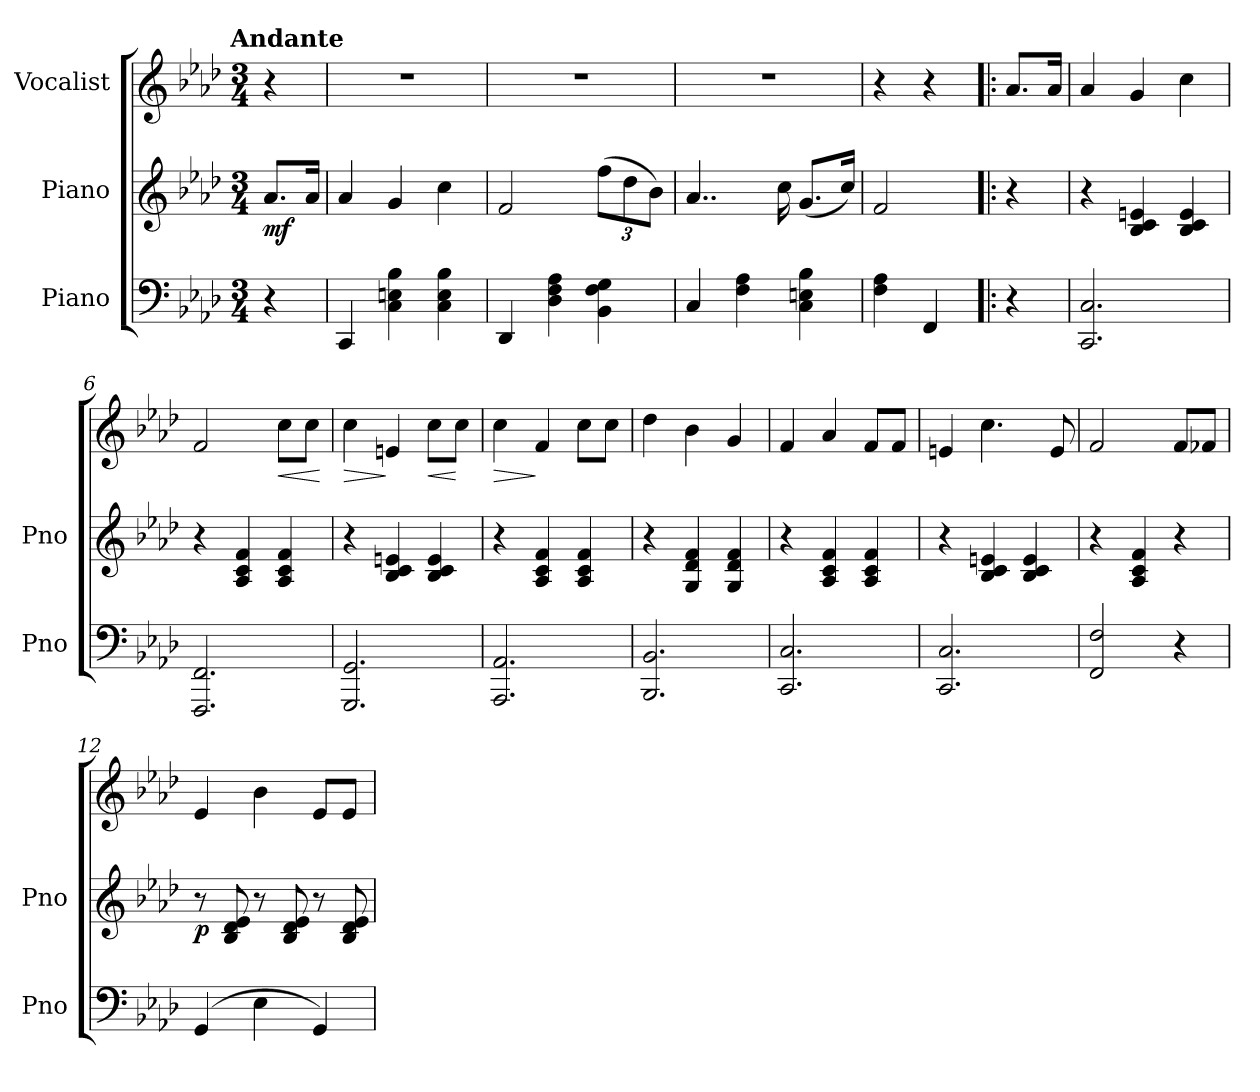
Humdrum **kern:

**kern	**kern	**dynam	**kern	**dynam
*part3	*part2	*part2	*part1	*part1
*staff3	*staff2	*staff2	*staff1	*staff1
*I"Piano	*I"Piano	*	*I"Vocalist	*
*I'Pno	*I'Pno	*	*	*
*clefF4	*clefG2	*	*clefG2	*
*k[b-e-a-d-]	*k[b-e-a-d-]	*	*k[b-e-a-d-]	*
*A-:	*A-:	*	*A-:	*
!!LO:TX:omd:t=Andante
*M3/4	*M3/4	*	*M3/4	*
*MM84	*MM84	*	*MM84	*
=	=	=	=	=
4r	8.a-L	mf	4r	.
.	16a-Jk	.	.	.
=1	=1	=1	=1	=1
4CC	4a-	.	2.r	.
4C 4En 4B-	4g	.	.	.
4C 4E 4B-	4cc	.	.	.
=2	=2	=2	=2	=2
4DD-	2f	.	2.r	.
4D- 4F 4A-	.	.	.	.
4BB- 4F 4G	(12ffL	.	.	.
.	12dd-	.	.	.
.	12b-J)	.	.	.
=3	=3	=3	=3	=3
4C	4..a-	.	2.r	.
4F 4A-	.	.	.	.
.	16cc	.	.	.
4C 4En 4B-	(8.gL	.	.	.
.	16ccJk)	.	.	.
=4	=4	=4	=4	=4
4F 4A-	2f	.	4r	.
4FF	.	.	4r	.
=!|:	=!|:	=!|:	=!|:	=!|:
4r	4r	.	8.a-/L	.
.	.	.	16a-/Jk	.
=5	=5	=5	=5	=5
2.CC 2.C	4r	.	4a-	.
.	4B- 4c 4en	.	4g	.
.	4B- 4c 4e	.	4cc	.
=6	=6	=6	=6	=6
2.FFF 2.FF	4r	.	2f	.
.	4A- 4c 4f	.	.	.
!	!	!	!	!LO:HP:b
.	4A- 4c 4f	.	8cc\L	<
.	.	.	8cc\J	.
.	.	.	.	[
=7	=7	=7	=7	=7
!	!	!	!	!LO:HP:b
2.GGG 2.GG	4r	.	4cc	>
.	4B- 4c 4en	.	4en	]
!	!	!	!	!LO:HP:b
.	4B- 4c 4e	.	8cc\L	<
.	.	.	8cc\J	[
=	=	=	=	=
!	!	!	!	!LO:HP:b
2.AAA- 2.AA-	4r	.	4cc	>
.	4A- 4c 4f	.	4f	]
.	4A- 4c 4f	.	8cc\L	.
.	.	.	8cc\J	.
=8	=8	=8	=8	=8
2.BBB- 2.BB-	4r	.	4dd-	.
.	4G 4d- 4f	.	4b-	.
.	4G 4d- 4f	.	4g	.
=9	=9	=9	=9	=9
2.CC 2.C	4r	.	4f	.
.	4A- 4c 4f	.	4a-	.
.	4A- 4c 4f	.	8f/L	.
.	.	.	8f/J	.
=10	=10	=10	=10	=10
2.CC 2.C	4r	.	4en	.
.	4B- 4c 4en	.	4.cc	.
.	4B- 4c 4e	.	.	.
.	.	.	8e	.
=11	=11	=11	=11	=11
2FF 2F	4r	.	2f	.
.	4A- 4c 4f	.	.	.
4r	4r	.	8f/L	.
.	.	.	8f-X/J	.
=12	=12	=12	=12	=12
(4GG	8r	p	4e-	.
.	8B- 8d- 8e-	.	.	.
4E-	8r	.	4b-	.
.	8B- 8d- 8e-	.	.	.
4GG)	8r	.	8e-/L	.
.	8B- 8d- 8e-	.	8e-/J	.
=	=	=	=	=
*-	*-	*-	*-	*-
